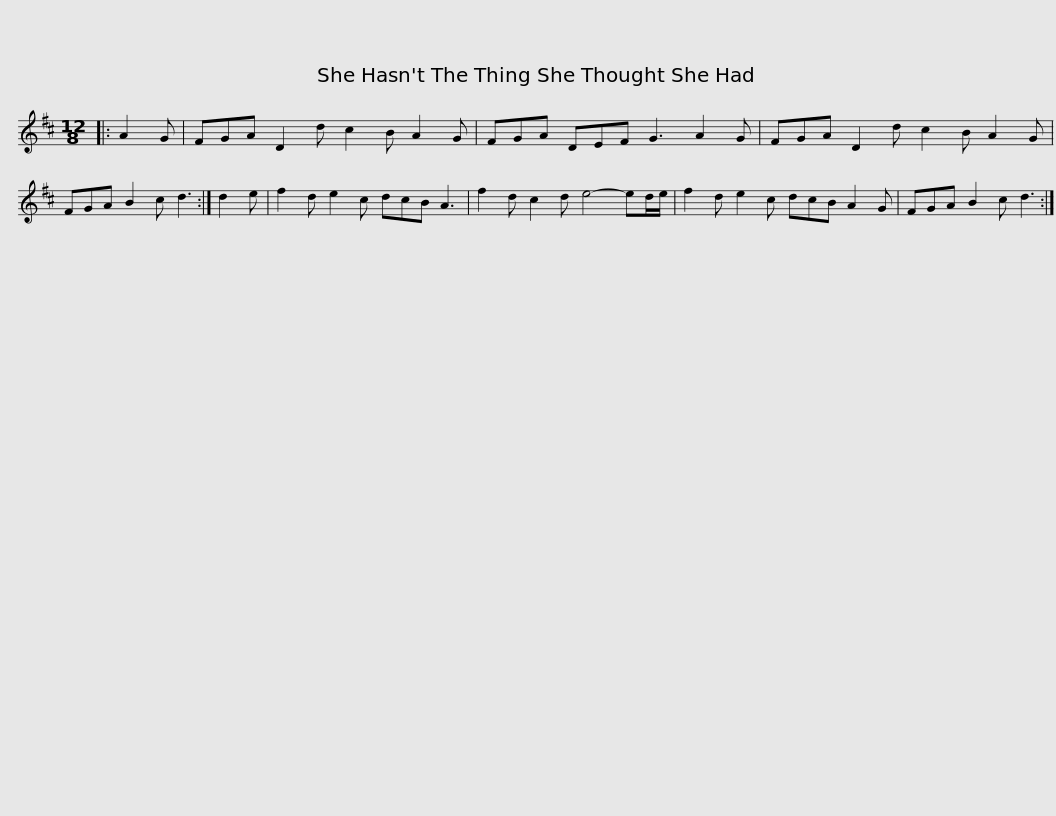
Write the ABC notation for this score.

X:1
L:1/8
M:12/8
I:linebreak $
K:D
V:1 treble
V:1
|: A2 G | FGA D2 d c2 B A2 G | FGA DEF G3 A2 G | FGA D2 d c2 B A2 G | FGA B2 c d3 :|$ %5
 d2 e | f2 d e2 c dcB A3 | f2 d c2 d e4- ed/e/ | f2 d e2 c dcB A2 G | FGA B2 c d3 :| %10
